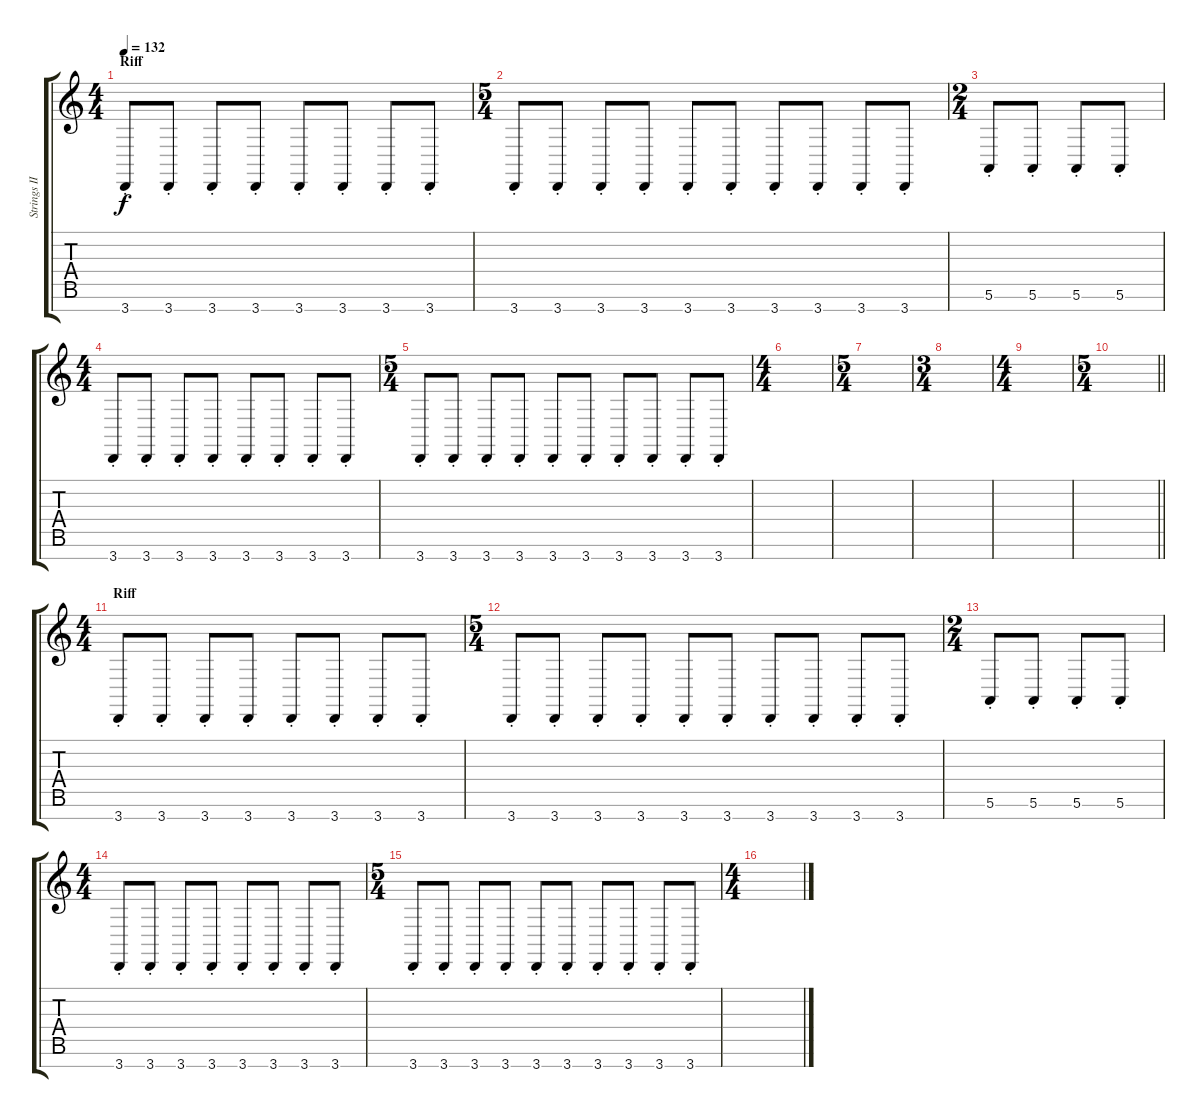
\track ("Strings II" "Strings II") {instrument stringensemble1}
\staff {score tabs}
\tuning (E4 B3 G3 D3 A2 E2 B1) {hide}
\ts (4 4)
\section ("" "Riff")
\tempo 132
\clef g2
\ks c
3.7{st}.8{dy f instrument stringensemble1} 3.7{st}.8 3.7{st}.8 3.7{st}.8 3.7{st}.8 3.7{st}.8 3.7{st}.8 3.7{st}.8 |
\ts (5 4)
3.7{st}.8 3.7{st}.8 3.7{st}.8 3.7{st}.8 3.7{st}.8 3.7{st}.8 3.7{st}.8 3.7{st}.8 3.7{st}.8 3.7{st}.8 |
\ts (2 4)
5.6{st}.8 5.6{st}.8 5.6{st}.8 5.6{st}.8 |
\ts (4 4)
3.7{st}.8 3.7{st}.8 3.7{st}.8 3.7{st}.8 3.7{st}.8 3.7{st}.8 3.7{st}.8 3.7{st}.8 |
\ts (5 4)
3.7{st}.8 3.7{st}.8 3.7{st}.8 3.7{st}.8 3.7{st}.8 3.7{st}.8 3.7{st}.8 3.7{st}.8 3.7{st}.8 3.7{st}.8 |
\ts (4 4)
|
\ts (5 4)
|
\ts (3 4)
|
\ts (4 4)
|
\ts (5 4)
\barLineRight lightlight
|
\ts (4 4)
\section ("" "Riff")
3.7{st}.8 3.7{st}.8 3.7{st}.8 3.7{st}.8 3.7{st}.8 3.7{st}.8 3.7{st}.8 3.7{st}.8 |
\ts (5 4)
3.7{st}.8 3.7{st}.8 3.7{st}.8 3.7{st}.8 3.7{st}.8 3.7{st}.8 3.7{st}.8 3.7{st}.8 3.7{st}.8 3.7{st}.8 |
\ts (2 4)
5.6{st}.8 5.6{st}.8 5.6{st}.8 5.6{st}.8 |
\ts (4 4)
3.7{st}.8 3.7{st}.8 3.7{st}.8 3.7{st}.8 3.7{st}.8 3.7{st}.8 3.7{st}.8 3.7{st}.8 |
\ts (5 4)
3.7{st}.8 3.7{st}.8 3.7{st}.8 3.7{st}.8 3.7{st}.8 3.7{st}.8 3.7{st}.8 3.7{st}.8 3.7{st}.8 3.7{st}.8 |
\ts (4 4)
